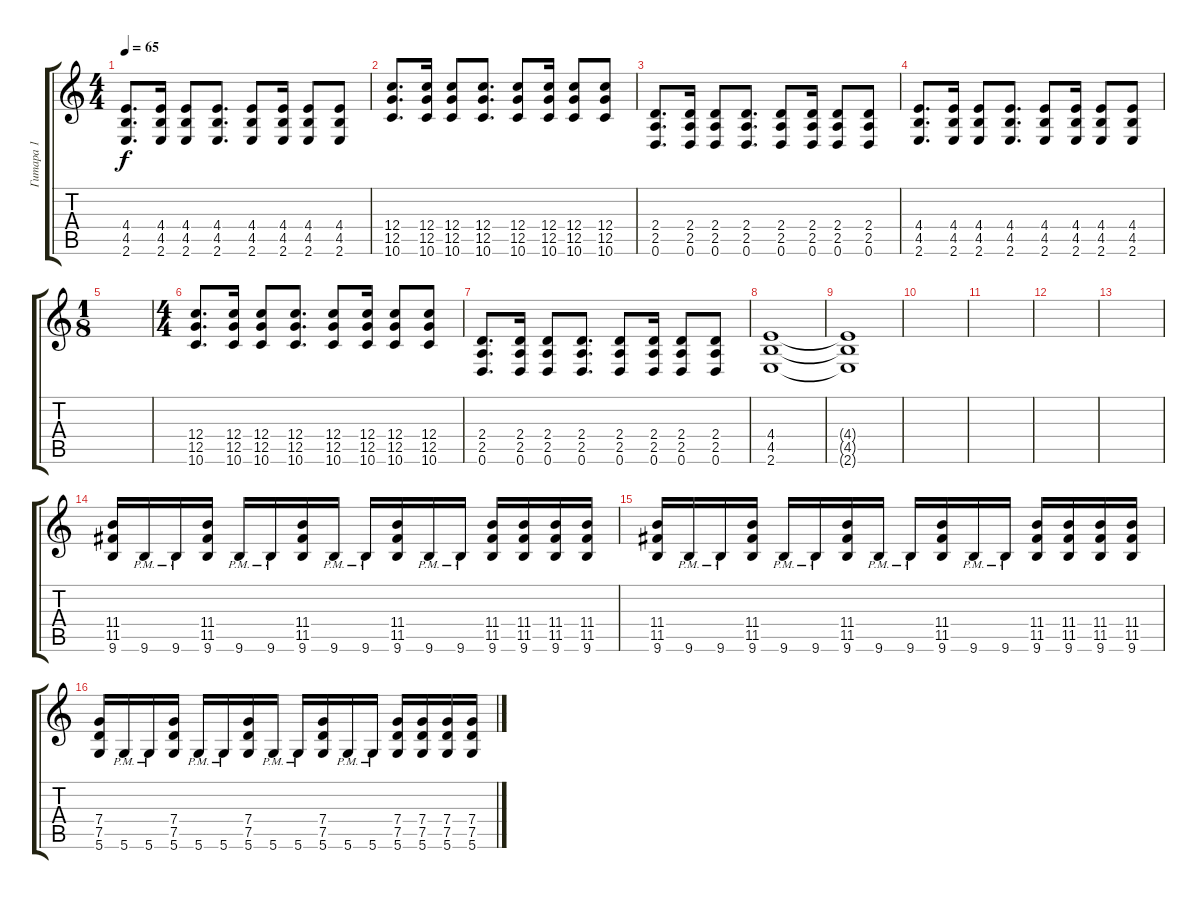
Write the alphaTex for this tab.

\track ("Гитара 1" "Гитара 1") {instrument distortionguitar}
\staff {score tabs}
\tuning (D4 A3 F3 C3 G2 D2) {hide}
\ts (4 4)
\tempo 65
\clef g2
\ks c
(4.4 4.5 2.6).8{d dy f} (4.4 4.5 2.6).16 (4.4 4.5 2.6).8 (4.4 4.5 2.6).8{d} (4.4 4.5 2.6).8 (4.4 4.5 2.6).16 (4.4 4.5 2.6).8 (4.4 4.5 2.6).8 |
(12.4 12.5 10.6).8{d} (12.4 12.5 10.6).16 (12.4 12.5 10.6).8 (12.4 12.5 10.6).8{d} (12.4 12.5 10.6).8 (12.4 12.5 10.6).16 (12.4 12.5 10.6).8 (12.4 12.5 10.6).8 |
(2.4 2.5 0.6).8{d} (2.4 2.5 0.6).16 (2.4 2.5 0.6).8 (2.4 2.5 0.6).8{d} (2.4 2.5 0.6).8 (2.4 2.5 0.6).16 (2.4 2.5 0.6).8 (2.4 2.5 0.6).8 |
(4.4 4.5 2.6).8{d} (4.4 4.5 2.6).16 (4.4 4.5 2.6).8 (4.4 4.5 2.6).8{d} (4.4 4.5 2.6).8 (4.4 4.5 2.6).16 (4.4 4.5 2.6).8 (4.4 4.5 2.6).8 |
\ts (1 8)
|
\ts (4 4)
(12.4 12.5 10.6).8{d} (12.4 12.5 10.6).16 (12.4 12.5 10.6).8 (12.4 12.5 10.6).8{d} (12.4 12.5 10.6).8 (12.4 12.5 10.6).16 (12.4 12.5 10.6).8 (12.4 12.5 10.6).8 |
(2.4 2.5 0.6).8{d} (2.4 2.5 0.6).16 (2.4 2.5 0.6).8 (2.4 2.5 0.6).8{d} (2.4 2.5 0.6).8 (2.4 2.5 0.6).16 (2.4 2.5 0.6).8 (2.4 2.5 0.6).8 |
(4.4 4.5 2.6).1 |
(4.4{t} 4.5{t} 2.6{t}).1 |
|
|
|
|
(11.4 11.5 9.6).16 9.6{pm}.16 9.6{pm}.16 (11.4 11.5 9.6).16 9.6{pm}.16 9.6{pm}.16 (11.4 11.5 9.6).16 9.6{pm}.16 9.6{pm}.16 (11.4 11.5 9.6).16 9.6{pm}.16 9.6{pm}.16 (11.4 11.5 9.6).16 (11.4 11.5 9.6).16 (11.4 11.5 9.6).16 (11.4 11.5 9.6).16 |
(11.4 11.5 9.6).16 9.6{pm}.16 9.6{pm}.16 (11.4 11.5 9.6).16 9.6{pm}.16 9.6{pm}.16 (11.4 11.5 9.6).16 9.6{pm}.16 9.6{pm}.16 (11.4 11.5 9.6).16 9.6{pm}.16 9.6{pm}.16 (11.4 11.5 9.6).16 (11.4 11.5 9.6).16 (11.4 11.5 9.6).16 (11.4 11.5 9.6).16 |
(7.4 7.5 5.6).16 5.6{pm}.16 5.6{pm}.16 (7.4 7.5 5.6).16 5.6{pm}.16 5.6{pm}.16 (7.4 7.5 5.6).16 5.6{pm}.16 5.6{pm}.16 (7.4 7.5 5.6).16 5.6{pm}.16 5.6{pm}.16 (7.4 7.5 5.6).16 (7.4 7.5 5.6).16 (7.4 7.5 5.6).16 (7.4 7.5 5.6).16
